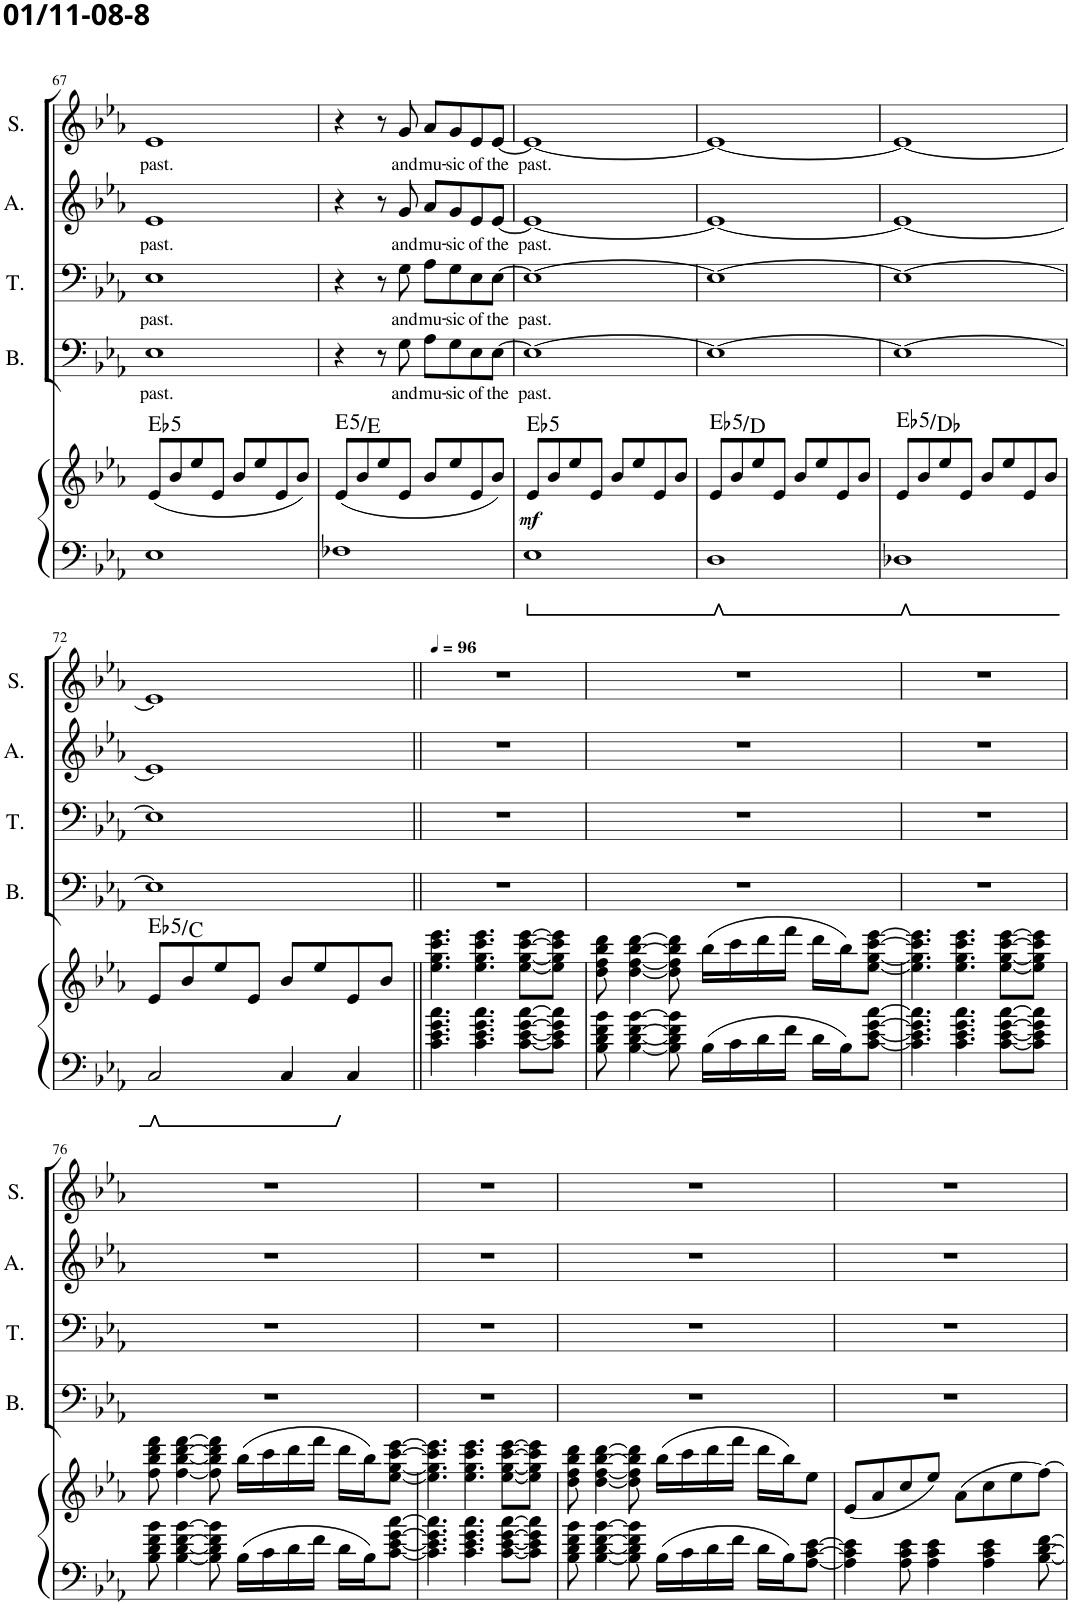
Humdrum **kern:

**kern	**kern	**dynam	**harte	**kern	**text	**kern	**text	**kern	**text	**kern	**text
*part5	*part5	*part5	*part5	*part4	*part4	*part3	*part3	*part2	*part2	*part1	*part1
*staff6	*staff5	*staff5/6	*	*staff4	*staff4	*staff3	*staff3	*staff2	*staff2	*staff1	*staff1
*I"Piano	*	*	*	*I"Bariton	*	*I"Tenor	*	*I"Alt	*	*I"Sopraan	*
*I'Pno	*	*	*	*I'B.	*	*I'T.	*	*I'A.	*	*I'S.	*
!!LO:PB:g=z
*clefF4	*clefG2	*	*	*clefF4	*	*clefF4	*	*clefG2	*	*clefG2	*
*k[b-e-a-]	*k[b-e-a-]	*	*	*k[b-e-a-]	*	*k[b-e-a-]	*	*k[b-e-a-]	*	*k[b-e-a-]	*
*M4/4	*M4/4	*	*	*M4/4	*	*M4/4	*	*M4/4	*	*M4/4	*
=67	=67	=67	=67	=67	=67	=67	=67	=67	=67	=67	=67
!	!	!	!LO:H:kt=5	!	!LO:LY:b	!	!LO:LY:b	!	!LO:LY:b	!	!LO:LY:b
1E-	(8e-/L	.	Eb:(1,5)	1E-	past.	1E-	past.	1e-	past.	1e-	past.
.	8b-/	.	.	.	.	.	.	.	.	.	.
.	8ee-/	.	.	.	.	.	.	.	.	.	.
.	8e-/J	.	.	.	.	.	.	.	.	.	.
.	8b-/L	.	.	.	.	.	.	.	.	.	.
.	8ee-/	.	.	.	.	.	.	.	.	.	.
.	8e-/	.	.	.	.	.	.	.	.	.	.
.	8b-/J)	.	.	.	.	.	.	.	.	.	.
=68	=68	=68	=68	=68	=68	=68	=68	=68	=68	=68	=68
!	!	!	!LO:H:kt=5	!	!	!	!	!	!	!	!
1F-X	(8e-/L	.	E:(1,5)	4r	.	4r	.	4r	.	4r	.
.	8b-/	.	.	.	.	.	.	.	.	.	.
.	8ee-/	.	.	8r	.	8r	.	8r	.	8r	.
!	!	!	!	!	!LO:LY:b	!	!LO:LY:b	!	!LO:LY:b	!	!LO:LY:b
.	8e-/J	.	.	8G\	and	8G\	and	8g/	and	8g/	and
!	!	!	!	!	!LO:LY:b	!	!LO:LY:b	!	!LO:LY:b	!	!LO:LY:b
.	8b-/L	.	.	8A-\L	mu-	8A-\L	mu-	8a-/L	mu-	8a-/L	mu-
!	!	!	!	!	!LO:LY:b	!	!LO:LY:b	!	!LO:LY:b	!	!LO:LY:b
.	8ee-/	.	.	8G\	-sic	8G\	-sic	8g/	-sic	8g/	-sic
!	!	!	!	!	!LO:LY:b	!	!LO:LY:b	!	!LO:LY:b	!	!LO:LY:b
.	8e-/	.	.	8E-\	of	8E-\	of	8e-/	of	8e-/	of
!	!	!	!	!	!LO:LY:b	!	!LO:LY:b	!	!LO:LY:b	!	!LO:LY:b
.	8b-/J)	.	.	[8E-\J	the	[8E-\J	the	[8e-/J	the	[8e-/J	the
=69	=69	=69	=69	=69	=69	=69	=69	=69	=69	=69	=69
!	!	!LO:DY:b	!LO:H:kt=5	!	!LO:LY:b	!	!LO:LY:b	!	!LO:LY:b	!	!LO:LY:b
1E-	8e-/L	mf	Eb:(1,5)	1E-_	past.	1E-_	past.	1e-_	past.	1e-_	past.
.	8b-/	.	.	.	.	.	.	.	.	.	.
.	8ee-/	.	.	.	.	.	.	.	.	.	.
.	8e-/J	.	.	.	.	.	.	.	.	.	.
.	8b-/L	.	.	.	.	.	.	.	.	.	.
.	8ee-/	.	.	.	.	.	.	.	.	.	.
.	8e-/	.	.	.	.	.	.	.	.	.	.
.	8b-/J	.	.	.	.	.	.	.	.	.	.
=70	=70	=70	=70	=70	=70	=70	=70	=70	=70	=70	=70
!	!	!	!LO:H:kt=5	!	!	!	!	!	!	!	!
1D	8e-/L	.	Eb:(1,5)/7	1E-_	.	1E-_	.	1e-_	.	1e-_	.
.	8b-/	.	.	.	.	.	.	.	.	.	.
.	8ee-/	.	.	.	.	.	.	.	.	.	.
.	8e-/J	.	.	.	.	.	.	.	.	.	.
.	8b-/L	.	.	.	.	.	.	.	.	.	.
.	8ee-/	.	.	.	.	.	.	.	.	.	.
.	8e-/	.	.	.	.	.	.	.	.	.	.
.	8b-/J	.	.	.	.	.	.	.	.	.	.
=71	=71	=71	=71	=71	=71	=71	=71	=71	=71	=71	=71
!	!	!	!LO:H:kt=5	!	!	!	!	!	!	!	!
1D-X	8e-/L	.	Eb:(1,5)/b7	1E-_	.	1E-_	.	1e-_	.	1e-_	.
.	8b-/	.	.	.	.	.	.	.	.	.	.
.	8ee-/	.	.	.	.	.	.	.	.	.	.
.	8e-/J	.	.	.	.	.	.	.	.	.	.
.	8b-/L	.	.	.	.	.	.	.	.	.	.
.	8ee-/	.	.	.	.	.	.	.	.	.	.
.	8e-/	.	.	.	.	.	.	.	.	.	.
.	8b-/J	.	.	.	.	.	.	.	.	.	.
!!LO:LB:g=z
=72	=72	=72	=72	=72	=72	=72	=72	=72	=72	=72	=72
!	!	!	!LO:H:kt=5	!	!	!	!	!	!	!	!
2C/	8e-/L	.	Eb:(1,5)/6	1E-]	.	1E-]	.	1e-]	.	1e-]	.
.	8b-/	.	.	.	.	.	.	.	.	.	.
.	8ee-/	.	.	.	.	.	.	.	.	.	.
.	8e-/J	.	.	.	.	.	.	.	.	.	.
4C/	8b-/L	.	.	.	.	.	.	.	.	.	.
.	8ee-/	.	.	.	.	.	.	.	.	.	.
4C/	8e-/	.	.	.	.	.	.	.	.	.	.
.	8b-/J	.	.	.	.	.	.	.	.	.	.
=73||	=73||	=73||	=73||	=73||	=73||	=73||	=73||	=73||	=73||	=73||	=73||
*	*	*	*	*	*	*	*	*	*	*MM96	*
4.c\ 4.e-\ 4.g\ 4.cc\	4.ee-\ 4.gg\ 4.ccc\ 4.eee-\	.	.	1r	.	1r	.	1r	.	1r	.
4.c\ 4.e-\ 4.g\ 4.cc\	4.ee-\ 4.gg\ 4.ccc\ 4.eee-\	.	.	.	.	.	.	.	.	.	.
[8c\ [8e-\ [8g\ [8cc\L	[8ee-\ [8gg\ [8ccc\ [8eee-\L	.	.	.	.	.	.	.	.	.	.
8c\] 8e-\] 8g\] 8cc\]J	8ee-\] 8gg\] 8ccc\] 8eee-\]J	.	.	.	.	.	.	.	.	.	.
=74	=74	=74	=74	=74	=74	=74	=74	=74	=74	=74	=74
8B-\ 8d\ 8f\ 8b-\	8dd\ 8ff\ 8bb-\ 8ddd\	.	.	1r	.	1r	.	1r	.	1r	.
[4B-\ [4d\ [4f\ [4b-\	[4dd\ [4ff\ [4bb-\ [4ddd\	.	.	.	.	.	.	.	.	.	.
8B-\] 8d\] 8f\] 8b-\]	8dd\] 8ff\] 8bb-\] 8ddd\]	.	.	.	.	.	.	.	.	.	.
16B-\LL	(16bb-\LL	.	.	.	.	.	.	.	.	.	.
16c\	16ccc\	.	.	.	.	.	.	.	.	.	.
16d\	16ddd\	.	.	.	.	.	.	.	.	.	.
16f\JJ	16fff\JJ	.	.	.	.	.	.	.	.	.	.
16d\LL	16ddd\LL	.	.	.	.	.	.	.	.	.	.
16B-\J	16bb-\J)	.	.	.	.	.	.	.	.	.	.
[8c\ [8e-\ [8g\ [8cc\J	[8ee-\ [8gg\ [8ccc\ [8eee-\J	.	.	.	.	.	.	.	.	.	.
=75	=75	=75	=75	=75	=75	=75	=75	=75	=75	=75	=75
4.c\] 4.e-\] 4.g\] 4.cc\]	4.ee-\] 4.gg\] 4.ccc\] 4.eee-\]	.	.	1r	.	1r	.	1r	.	1r	.
4.c\ 4.e-\ 4.g\ 4.cc\	4.ee-\ 4.gg\ 4.ccc\ 4.eee-\	.	.	.	.	.	.	.	.	.	.
[8c\ [8e-\ [8g\ [8cc\L	[8ee-\ [8gg\ [8ccc\ [8eee-\L	.	.	.	.	.	.	.	.	.	.
8c\] 8e-\] 8g\] 8cc\]J	8ee-\] 8gg\] 8ccc\] 8eee-\]J	.	.	.	.	.	.	.	.	.	.
!!LO:LB:g=z
=76	=76	=76	=76	=76	=76	=76	=76	=76	=76	=76	=76
8B-\ 8d\ 8f\ 8b-\	8ff\ 8bb-\ 8ddd\ 8fff\	.	.	1r	.	1r	.	1r	.	1r	.
[4B-\ [4d\ [4f\ [4b-\	[4ff\ [4bb-\ [4ddd\ [4fff\	.	.	.	.	.	.	.	.	.	.
8B-\] 8d\] 8f\] 8b-\]	8ff\] 8bb-\] 8ddd\] 8fff\]	.	.	.	.	.	.	.	.	.	.
16B-\LL	(16bb-\LL	.	.	.	.	.	.	.	.	.	.
16c\	16ccc\	.	.	.	.	.	.	.	.	.	.
16d\	16ddd\	.	.	.	.	.	.	.	.	.	.
16f\JJ	16fff\JJ	.	.	.	.	.	.	.	.	.	.
16d\LL	16ddd\LL	.	.	.	.	.	.	.	.	.	.
16B-\J	16bb-\J)	.	.	.	.	.	.	.	.	.	.
[8c\ [8e-\ [8g\ [8cc\J	[8ee-\ [8gg\ [8ccc\ [8eee-\J	.	.	.	.	.	.	.	.	.	.
=77	=77	=77	=77	=77	=77	=77	=77	=77	=77	=77	=77
4.c\] 4.e-\] 4.g\] 4.cc\]	4.ee-\] 4.gg\] 4.ccc\] 4.eee-\]	.	.	1r	.	1r	.	1r	.	1r	.
4.c\ 4.e-\ 4.g\ 4.cc\	4.ee-\ 4.gg\ 4.ccc\ 4.eee-\	.	.	.	.	.	.	.	.	.	.
[8c\ [8e-\ [8g\ [8cc\L	[8ee-\ [8gg\ [8ccc\ [8eee-\L	.	.	.	.	.	.	.	.	.	.
8c\] 8e-\] 8g\] 8cc\]J	8ee-\] 8gg\] 8ccc\] 8eee-\]J	.	.	.	.	.	.	.	.	.	.
=78	=78	=78	=78	=78	=78	=78	=78	=78	=78	=78	=78
8B-\ 8d\ 8f\ 8b-\	8dd\ 8ff\ 8bb-\ 8ddd\	.	.	1r	.	1r	.	1r	.	1r	.
[4B-\ [4d\ [4f\ [4b-\	[4dd\ [4ff\ [4bb-\ [4ddd\	.	.	.	.	.	.	.	.	.	.
8B-\] 8d\] 8f\] 8b-\]	8dd\] 8ff\] 8bb-\] 8ddd\]	.	.	.	.	.	.	.	.	.	.
16B-\LL	(16bb-\LL	.	.	.	.	.	.	.	.	.	.
16c\	16ccc\	.	.	.	.	.	.	.	.	.	.
16d\	16ddd\	.	.	.	.	.	.	.	.	.	.
16f\JJ	16fff\JJ	.	.	.	.	.	.	.	.	.	.
16d\LL	16ddd\LL	.	.	.	.	.	.	.	.	.	.
16B-\J	16bb-\J)	.	.	.	.	.	.	.	.	.	.
[8A-\ [8c\ [8e-\J	8ee-\J	.	.	.	.	.	.	.	.	.	.
=79	=79	=79	=79	=79	=79	=79	=79	=79	=79	=79	=79
4A-\] 4c\] 4e-\]	(8e-/L	.	.	1r	.	1r	.	1r	.	1r	.
.	8a-/	.	.	.	.	.	.	.	.	.	.
8A-\ 8c\ 8e-\	8cc/	.	.	.	.	.	.	.	.	.	.
4A-\ 4c\ 4e-\	8ee-/J)	.	.	.	.	.	.	.	.	.	.
.	(8a-\L	.	.	.	.	.	.	.	.	.	.
4A-\ 4c\ 4e-\	8cc\	.	.	.	.	.	.	.	.	.	.
.	8ee-\	.	.	.	.	.	.	.	.	.	.
[8B-\ [8d\ [8f\	[8ff\J)	.	.	.	.	.	.	.	.	.	.
=	=	=	=	=	=	=	=	=	=	=	=
*-	*-	*-	*-	*-	*-	*-	*-	*-	*-	*-	*-
